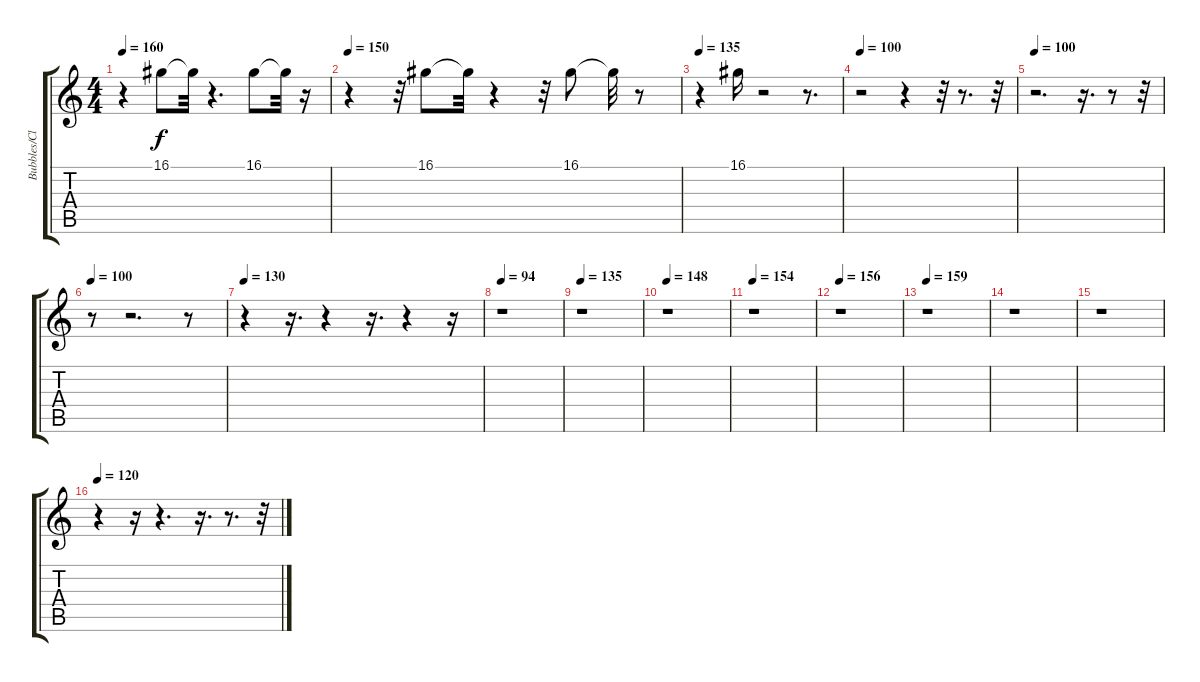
\track ("Bubbles/Clapping" "Bubbles/Cl") {instrument gunshot}
\staff {score tabs}
\tuning (E4 B3 G3 D3 A2 E2) {hide}
\ts (4 4)
\tempo 160
\clef g2
\ks c
r.4{dy f} 16.1.8{balance 9} 16.1{t}.32 r.4{d} 16.1.8{balance 5} 16.1{t}.32 r.16 |
\tempo 150
r.4 r.32 16.1.8{balance 1} 16.1{t}.32 r.4 r.32 16.1.8{balance 5} 16.1{t}.32 r.8 |
\tempo 135
r.4 16.1.16{balance 8} r.2 r.8{d} |
\tempo 100
r.2 r.4{balance 16} r.32 r.8{d} r.32 |
\tempo 100
r.2{d} r.16{d} r.8{balance 0} r.32 |
\tempo 100
r.8 r.2{d} r.8 |
\tempo 130
r.4 r.16{d} r.4{balance 9} r.16{d} r.4 r.16 |
\tempo 94
r.1 |
\tempo 135
r.1 |
\tempo 148
r.1 |
\tempo 154
r.1 |
\tempo 156
r.1 |
\tempo 159
r.1 |
r.1 |
r.1 |
\tempo 120
r.4 r.16 r.4{d balance 16} r.16{d} r.8{d} r.32
